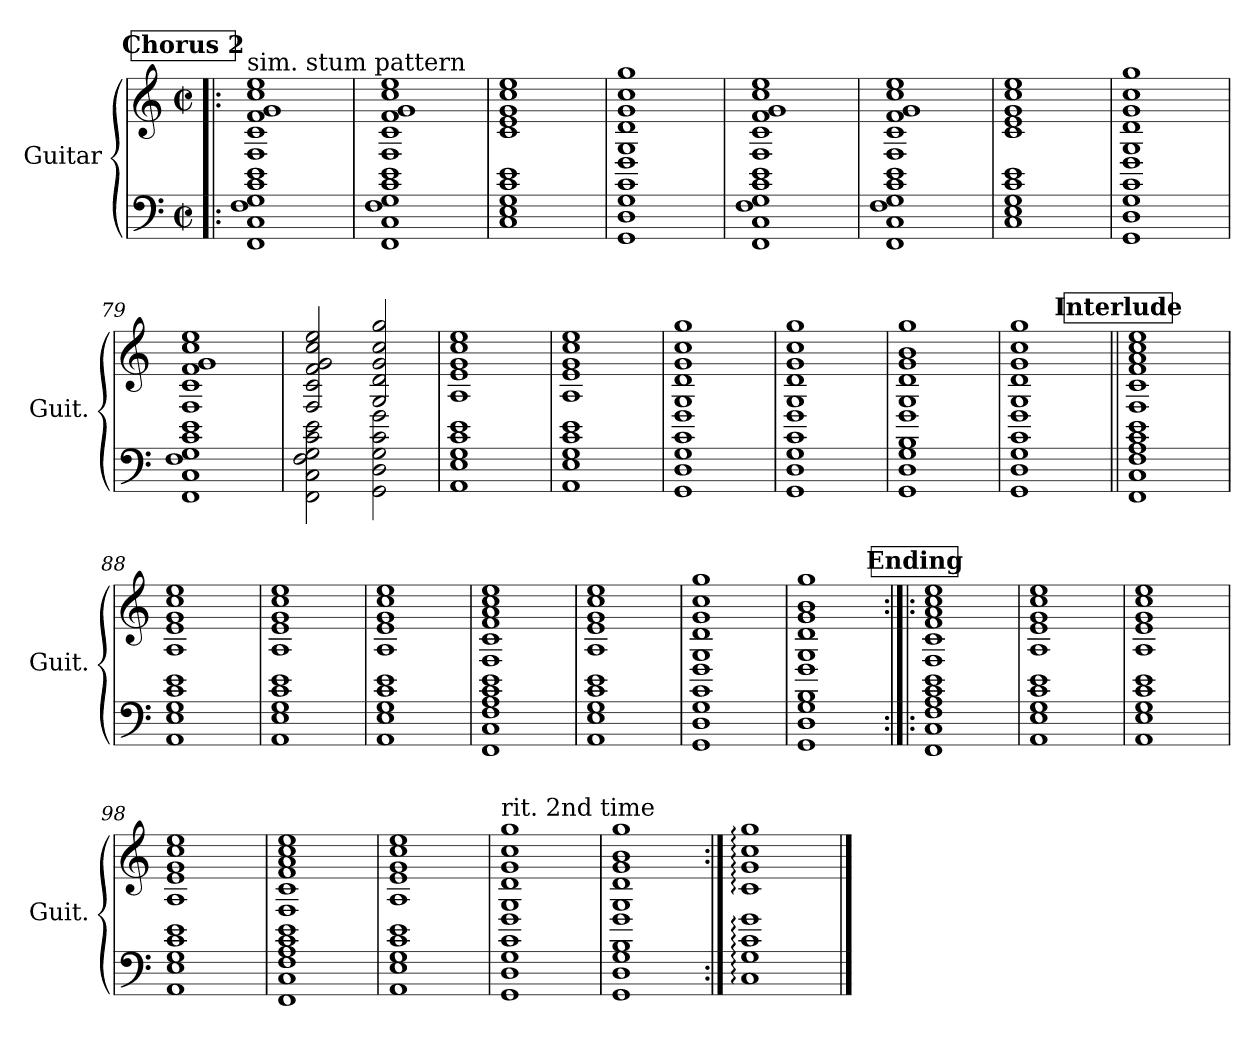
**kern	**kern
*part1	*part1
*staff2	*staff1
*I"Guitar	*
*I'Guit.	*
*	*clefG2
*ITrd7c12	*ITrd7c12
*k[]	*k[]
*M2/2	*M2/2
*met(c|)	*met(c|)
!!LO:REH:place=s1:a:B:fs=14:t=Chorus 2
=71!|:	=71!|:
!	!LO:TX:a:t=sim. stum pattern
1FFF 1CC 1FF 1GG 1C 1E	1FF 1C 1F 1G 1c 1e
=72	=72
1FFF 1CC 1FF 1GG 1C 1E	1FF 1C 1F 1G 1c 1e
!!LO:PB:g=z
=73	=73
1CC 1EE 1GG 1C 1E	1C 1E 1G 1c 1e
=74	=74
1GGG 1DD 1GG 1C 1G	1GG 1D 1G 1c 1g
=75	=75
1FFF 1CC 1FF 1GG 1C 1E	1FF 1C 1F 1G 1c 1e
=76	=76
1FFF 1CC 1FF 1GG 1C 1E	1FF 1C 1F 1G 1c 1e
=77	=77
1CC 1EE 1GG 1C 1E	1C 1E 1G 1c 1e
=78	=78
1GGG 1DD 1GG 1C 1G	1GG 1D 1G 1c 1g
=79	=79
1FFF 1CC 1FF 1GG 1C 1E	1FF 1C 1F 1G 1c 1e
=80	=80
2FFF 2CC 2FF 2GG 2C 2E	2FF/ 2C/ 2F/ 2G/ 2c/ 2e/
2GGG 2DD 2GG 2C 2G	2GG/ 2D/ 2G/ 2c/ 2g/
=81	=81
1AAA 1EE 1GG 1C 1E	1AA 1E 1G 1c 1e
=82	=82
1AAA 1EE 1GG 1C 1E	1AA 1E 1G 1c 1e
=83	=83
1GGG 1DD 1GG 1C 1G	1GG 1D 1G 1c 1g
=84	=84
1GGG 1DD 1GG 1C 1G	1GG 1D 1G 1c 1g
=85	=85
1GGG 1DD 1GG 1BB 1G	1GG 1D 1G 1B 1g
=86	=86
1GGG 1DD 1GG 1C 1G	1GG 1D 1G 1c 1g
!!LO:REH:place=s1:a:B:fs=14:t=Interlude
=87||	=87||
1FFF 1CC 1FF 1AA 1C 1E	1FF 1C 1F 1A 1c 1e
!!LO:LB:g=z
=88	=88
1AAA 1EE 1GG 1C 1E	1AA 1E 1G 1c 1e
=89	=89
1AAA 1EE 1GG 1C 1E	1AA 1E 1G 1c 1e
=90	=90
1AAA 1EE 1GG 1C 1E	1AA 1E 1G 1c 1e
=91	=91
1FFF 1CC 1FF 1AA 1C 1E	1FF 1C 1F 1A 1c 1e
=92	=92
1AAA 1EE 1GG 1C 1E	1AA 1E 1G 1c 1e
=93	=93
1GGG 1DD 1GG 1C 1G	1GG 1D 1G 1c 1g
=94	=94
1GGG 1DD 1GG 1BB 1G	1GG 1D 1G 1B 1g
!!LO:REH:place=s1:a:B:fs=14:t=Ending
=95:|!|:	=95:|!|:
1FFF 1CC 1FF 1AA 1C 1E	1FF 1C 1F 1A 1c 1e
=96	=96
1AAA 1EE 1GG 1C 1E	1AA 1E 1G 1c 1e
=97	=97
1AAA 1EE 1GG 1C 1E	1AA 1E 1G 1c 1e
=98	=98
1AAA 1EE 1GG 1C 1E	1AA 1E 1G 1c 1e
=99	=99
1FFF 1CC 1FF 1AA 1C 1E	1FF 1C 1F 1A 1c 1e
=100	=100
1AAA 1EE 1GG 1C 1E	1AA 1E 1G 1c 1e
=101	=101
!	!LO:TX:t=rit. 2nd time
1GGG 1DD 1GG 1C 1G	1GG 1D 1G 1c 1g
=102	=102
1GGG 1DD 1GG 1BB 1G	1GG 1D 1G 1B 1g
=103:|!	=103:|!
1CC: 1GG: 1C: 1G:	1C: 1G: 1c: 1g:
==	==
*-	*-
